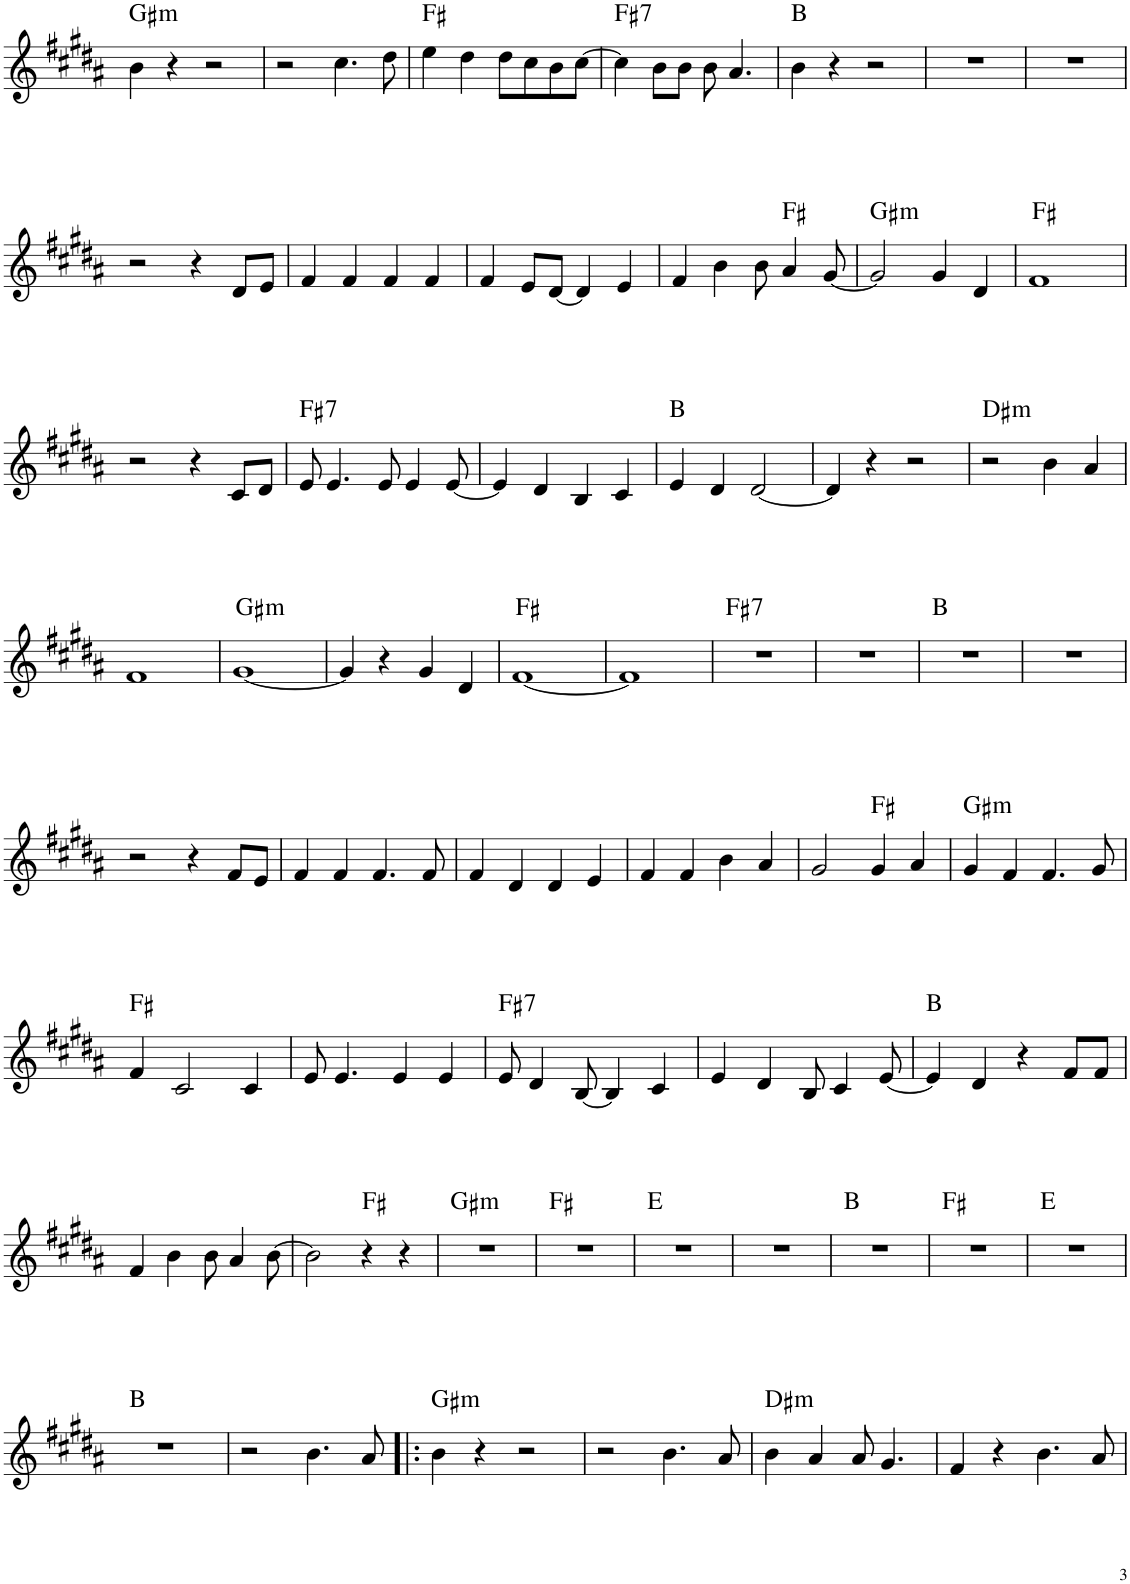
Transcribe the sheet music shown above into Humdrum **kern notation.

**kern	**harte
*part1	*part1
*staff1	*
*I"Piano	*
*I'Pno.	*
!!LO:PB:g=z
*clefG2	*
*k[f#c#g#d#a#]	*
*M4/4	*
=103	=103
!	!LO:H:kt=m
4b\	G#:min
4r	.
2r	.
=104	=104
2r	.
4.cc#\	.
8dd#\	.
=105	=105
4ee\	F#:maj
4dd#\	.
8dd#\L	.
8cc#\	.
8b\	.
[8cc#\J	.
=106	=106
!	!LO:H:kt=7
4cc#\]	F#:7
8b\L	.
8b\J	.
8b\	.
4.a#/	.
=107	=107
4b\	B:maj
4r	.
2r	.
=108	=108
1r	.
=109	=109
1r	.
!!LO:LB:g=z
=110	=110
2r	.
4r	.
8d#/L	.
8e/J	.
=111	=111
4f#/	.
4f#/	.
4f#/	.
4f#/	.
=112	=112
4f#/	.
8e/L	.
[8d#/J	.
4d#/]	.
4e/	.
=113	=113
4f#/	.
4b\	.
8b\	.
4a#/	F#:maj
[8g#/	.
=114	=114
!	!LO:H:kt=m
2g#/]	G#:min
4g#/	.
4d#/	.
=115	=115
1f#	F#:maj
!!LO:LB:g=z
=116	=116
2r	.
4r	.
8c#/L	.
8d#/J	.
=117	=117
!	!LO:H:kt=7
8e/	F#:7
4.e/	.
8e/	.
4e/	.
[8e/	.
=118	=118
4e/]	.
4d#/	.
4B/	.
4c#/	.
=119	=119
4e/	B:maj
4d#/	.
[2d#/	.
=120	=120
4d#/]	.
4r	.
2r	.
=121	=121
!	!LO:H:kt=m
2r	D#:min
4b\	.
4a#/	.
!!LO:LB:g=z
=122	=122
1f#	.
=123	=123
!	!LO:H:kt=m
[1g#	G#:min
=124	=124
4g#/]	.
4r	.
4g#/	.
4d#/	.
=125	=125
[1f#	F#:maj
=126	=126
1f#]	.
=127	=127
!	!LO:H:kt=7
1r	F#:7
=128	=128
1r	.
=129	=129
1r	B:maj
=130	=130
1r	.
!!LO:LB:g=z
=131	=131
2r	.
4r	.
8f#/L	.
8e/J	.
=132	=132
4f#/	.
4f#/	.
4.f#/	.
8f#/	.
=133	=133
4f#/	.
4d#/	.
4d#/	.
4e/	.
=134	=134
4f#/	.
4f#/	.
4b\	.
4a#/	.
=135	=135
2g#/	.
4g#/	F#:maj
4a#/	.
=136	=136
!	!LO:H:kt=m
4g#/	G#:min
4f#/	.
4.f#/	.
8g#/	.
!!LO:LB:g=z
=137	=137
4f#/	F#:maj
2c#/	.
4c#/	.
=138	=138
8e/	.
4.e/	.
4e/	.
4e/	.
=139	=139
!	!LO:H:kt=7
8e/	F#:7
4d#/	.
[8B/	.
4B/]	.
4c#/	.
=140	=140
4e/	.
4d#/	.
8B/	.
4c#/	.
[8e/	.
=141	=141
4e/]	B:maj
4d#/	.
4r	.
8f#/L	.
8f#/J	.
!!LO:LB:g=z
=142	=142
4f#/	.
4b\	.
8b\	.
4a#/	.
[8b\	.
=143	=143
2b\]	.
4r	F#:maj
4r	.
=144	=144
!	!LO:H:kt=m
1r	G#:min
=145	=145
1r	F#:maj
=146	=146
1r	E:maj
=147	=147
1r	.
=148	=148
1r	B:maj
=149	=149
1r	F#:maj
=150	=150
1r	E:maj
!!LO:LB:g=z
=151	=151
1r	B:maj
=152	=152
2r	.
4.b\	.
8a#/	.
=153!|:	=153!|:
!	!LO:H:kt=m
4b\	G#:min
4r	.
2r	.
=154	=154
2r	.
4.b\	.
8a#/	.
=155	=155
!	!LO:H:kt=m
4b\	D#:min
4a#/	.
8a#/	.
4.g#/	.
=156	=156
4f#/	.
4r	.
4.b\	.
8a#/	.
=	=
*-	*-
